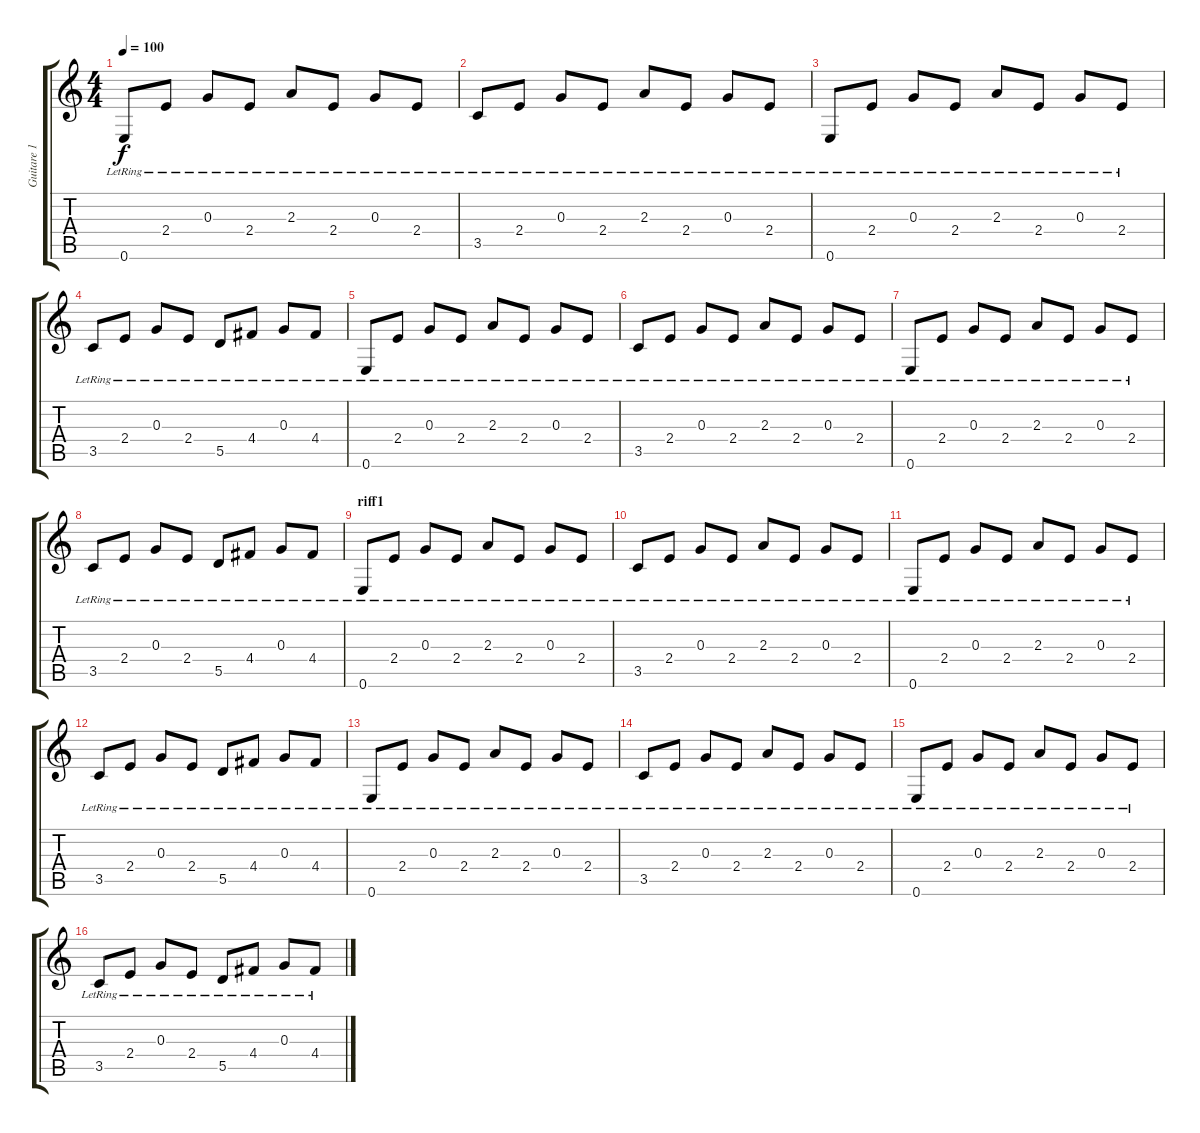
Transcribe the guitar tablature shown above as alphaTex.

\track ("Guitare 1" "Guitare 1") {instrument acousticguitarnylon}
\staff {score tabs}
\tuning (E4 B3 G3 D3 A2 E2) {hide}
\ts (4 4)
\tempo 100
\clef g2
\ks c
0.6{lr}.8{dy f instrument acousticguitarnylon} 2.4{lr}.8 0.3{lr}.8 2.4{lr}.8 2.3{lr}.8 2.4{lr}.8 0.3{lr}.8 2.4{lr}.8 |
3.5{lr}.8 2.4{lr}.8 0.3{lr}.8 2.4{lr}.8 2.3{lr}.8 2.4{lr}.8 0.3{lr}.8 2.4{lr}.8 |
0.6{lr}.8 2.4{lr}.8 0.3{lr}.8 2.4{lr}.8 2.3{lr}.8 2.4{lr}.8 0.3{lr}.8 2.4{lr}.8 |
3.5{lr}.8 2.4{lr}.8 0.3{lr}.8 2.4{lr}.8 5.5{lr}.8 4.4{lr}.8 0.3{lr}.8 4.4{lr}.8 |
0.6{lr}.8 2.4{lr}.8 0.3{lr}.8 2.4{lr}.8 2.3{lr}.8 2.4{lr}.8 0.3{lr}.8 2.4{lr}.8 |
3.5{lr}.8 2.4{lr}.8 0.3{lr}.8 2.4{lr}.8 2.3{lr}.8 2.4{lr}.8 0.3{lr}.8 2.4{lr}.8 |
0.6{lr}.8 2.4{lr}.8 0.3{lr}.8 2.4{lr}.8 2.3{lr}.8 2.4{lr}.8 0.3{lr}.8 2.4{lr}.8 |
3.5{lr}.8 2.4{lr}.8 0.3{lr}.8 2.4{lr}.8 5.5{lr}.8 4.4{lr}.8 0.3{lr}.8 4.4{lr}.8 |
\section ("" "riff1")
0.6{lr}.8 2.4{lr}.8 0.3{lr}.8 2.4{lr}.8 2.3{lr}.8 2.4{lr}.8 0.3{lr}.8 2.4{lr}.8 |
3.5{lr}.8 2.4{lr}.8 0.3{lr}.8 2.4{lr}.8 2.3{lr}.8 2.4{lr}.8 0.3{lr}.8 2.4{lr}.8 |
0.6{lr}.8 2.4{lr}.8 0.3{lr}.8 2.4{lr}.8 2.3{lr}.8 2.4{lr}.8 0.3{lr}.8 2.4{lr}.8 |
3.5{lr}.8 2.4{lr}.8 0.3{lr}.8 2.4{lr}.8 5.5{lr}.8 4.4{lr}.8 0.3{lr}.8 4.4{lr}.8 |
0.6{lr}.8 2.4{lr}.8 0.3{lr}.8 2.4{lr}.8 2.3{lr}.8 2.4{lr}.8 0.3{lr}.8 2.4{lr}.8 |
3.5{lr}.8 2.4{lr}.8 0.3{lr}.8 2.4{lr}.8 2.3{lr}.8 2.4{lr}.8 0.3{lr}.8 2.4{lr}.8 |
0.6{lr}.8 2.4{lr}.8 0.3{lr}.8 2.4{lr}.8 2.3{lr}.8 2.4{lr}.8 0.3{lr}.8 2.4{lr}.8 |
3.5{lr}.8 2.4{lr}.8 0.3{lr}.8 2.4{lr}.8 5.5{lr}.8 4.4{lr}.8 0.3{lr}.8 4.4{lr}.8
